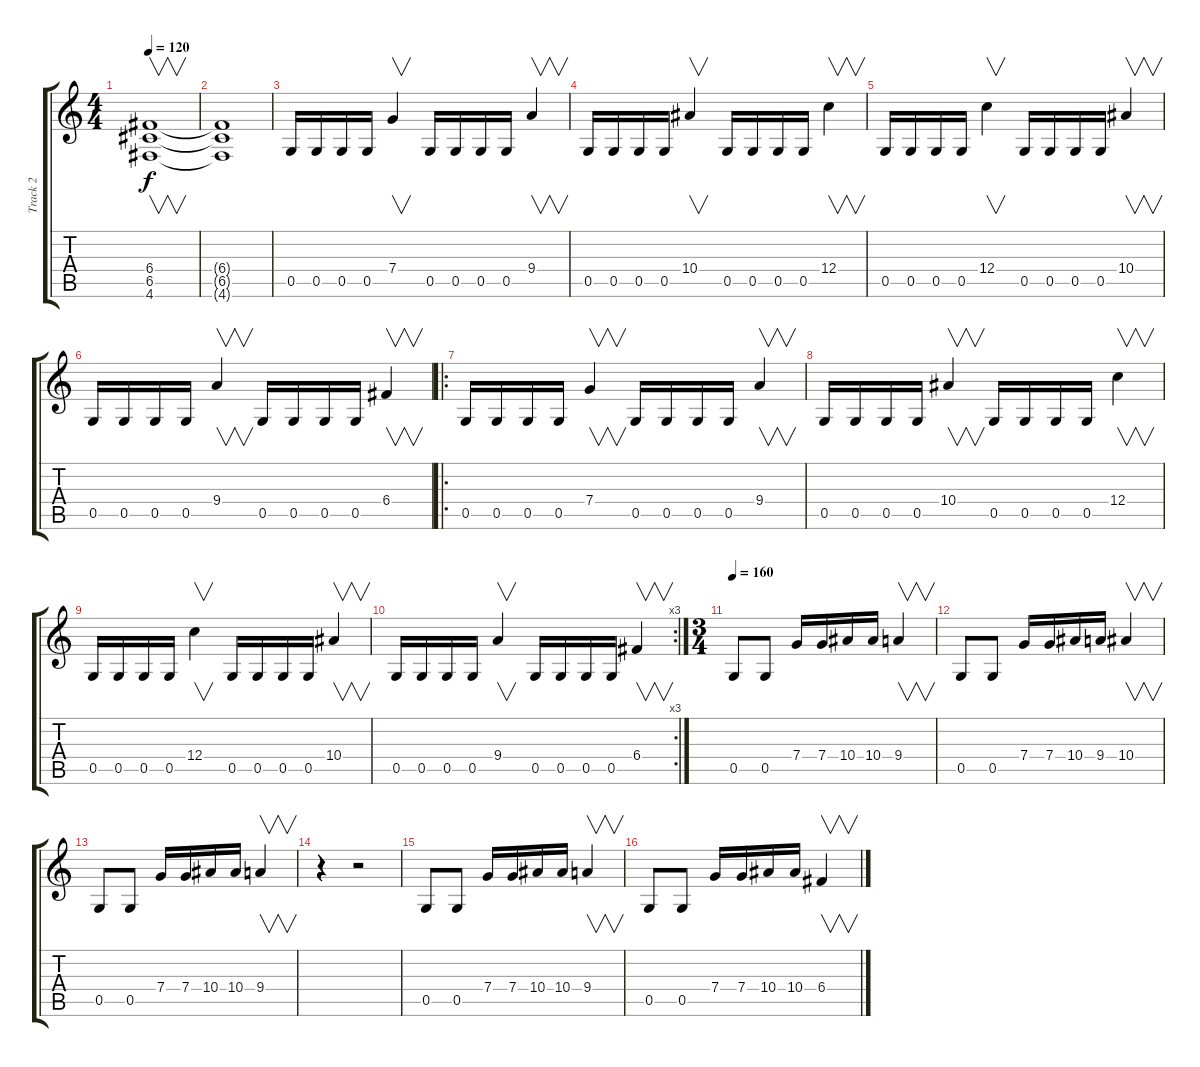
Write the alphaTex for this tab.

\track ("Track 2" "Track 2") {instrument distortionguitar}
\staff {score tabs}
\tuning (D4 A3 F3 C3 G2 D2) {hide}
\ts (4 4)
\tempo 120
\clef g2
\ks c
(6.4 6.5 4.6).1{v dy f} |
(6.4{t} 6.5{t} 4.6{t}).1 |
0.5.16 0.5.16 0.5.16 0.5.16 7.4.4{v} 0.5.16 0.5.16 0.5.16 0.5.16 9.4.4{v} |
0.5.16 0.5.16 0.5.16 0.5.16 10.4.4{v} 0.5.16 0.5.16 0.5.16 0.5.16 12.4.4{v} |
0.5.16 0.5.16 0.5.16 0.5.16 12.4.4{v} 0.5.16 0.5.16 0.5.16 0.5.16 10.4.4{v} |
0.5.16 0.5.16 0.5.16 0.5.16 9.4.4{v} 0.5.16 0.5.16 0.5.16 0.5.16 6.4.4{v} |
\ro
0.5.16 0.5.16 0.5.16 0.5.16 7.4.4{v} 0.5.16 0.5.16 0.5.16 0.5.16 9.4.4{v} |
0.5.16 0.5.16 0.5.16 0.5.16 10.4.4{v} 0.5.16 0.5.16 0.5.16 0.5.16 12.4.4{v} |
0.5.16 0.5.16 0.5.16 0.5.16 12.4.4{v} 0.5.16 0.5.16 0.5.16 0.5.16 10.4.4{v} |
\rc 3
0.5.16 0.5.16 0.5.16 0.5.16 9.4.4{v} 0.5.16 0.5.16 0.5.16 0.5.16 6.4.4{v} |
\ts (3 4)
\tempo 160
0.5.8 0.5.8 7.4.16 7.4.16 10.4.16 10.4.16 9.4.4{v} |
0.5.8 0.5.8 7.4.16 7.4.16 10.4.16 9.4.16 10.4.4{v} |
0.5.8 0.5.8 7.4.16 7.4.16 10.4.16 10.4.16 9.4.4{v} |
r.4 r.2 |
0.5.8 0.5.8 7.4.16 7.4.16 10.4.16 10.4.16 9.4.4{v} |
0.5.8 0.5.8 7.4.16 7.4.16 10.4.16 10.4.16 6.4.4{v}
